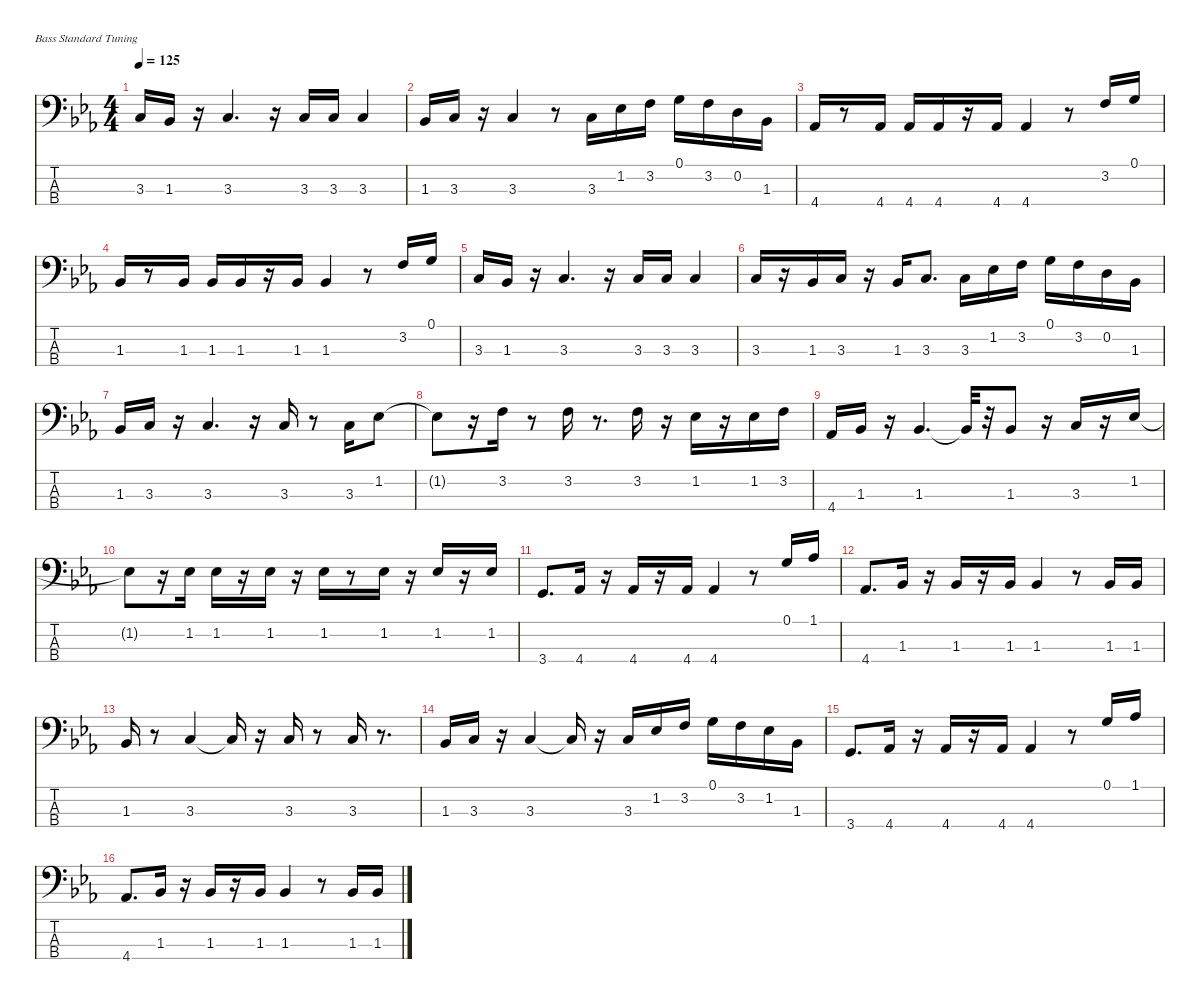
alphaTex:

\defaultSystemsLayout 4
\hideDynamics
\bracketExtendMode nobrackets
\singleTrackTrackNamePolicy hidden
\multiTrackTrackNamePolicy hidden
\firstSystemTrackNameMode fullname
\firstSystemTrackNameOrientation horizontal
\otherSystemsTrackNameOrientation horizontal
\track ("Basse" "el.bs.") {instrument electricbasspick}
\staff {score tabs}
\tuning (G2 D2 A1 E1)
\ts (4 4)
\tempo 125
\clef f4
\ks eb
3.3{acc forcenatural}.16{dy f beam Up} 1.3{acc b}.16{beam Up} r.16{beam Up} 3.3{acc forcenatural}.4{d beam Up} r.16{beam Up} 3.3{acc forcenatural}.16{beam Up} 3.3{acc forcenatural}.16{beam Up} 3.3{acc forcenatural}.4{beam Up} |
1.3{acc b}.16{beam Up} 3.3{acc forcenatural}.16{beam Up} r.16{beam Up} 3.3{acc forcenatural}.4{beam Up} r.8{beam Up} 3.3{acc forcenatural}.16{beam Down} 1.2{acc b}.16{beam Down} 3.2{acc forcenatural}.16{beam Down} 0.1{acc forcenatural}.16{beam Down} 3.2{acc forcenatural}.16{beam Down} 0.2{acc forcenatural}.16{beam Down} 1.3{acc b}.16{beam Down} |
4.4{acc b}.16{beam Up} r.8{beam Up} 4.4{acc b}.16{beam Up} 4.4{acc b}.16{beam Up} 4.4{acc b}.16{beam Up} r.16{beam Up} 4.4{acc b}.16{beam Up} 4.4{acc b}.4{beam Up} r.8{beam Up} 3.2{acc forcenatural}.16{beam Down} 0.1{acc forcenatural}.16{beam Down} |
1.3{acc b}.16{beam Up} r.8{beam Up} 1.3{acc b}.16{beam Up} 1.3{acc b}.16{beam Up} 1.3{acc b}.16{beam Up} r.16{beam Up} 1.3{acc b}.16{beam Up} 1.3{acc b}.4{beam Up} r.8{beam Up} 3.2{acc forcenatural}.16{beam Down} 0.1{acc forcenatural}.16{beam Down} |
3.3{acc forcenatural}.16{beam Up} 1.3{acc b}.16{beam Up} r.16{beam Up} 3.3{acc forcenatural}.4{d beam Up} r.16{beam Up} 3.3{acc forcenatural}.16{beam Up} 3.3{acc forcenatural}.16{beam Up} 3.3{acc forcenatural}.4{beam Up} |
3.3{acc forcenatural}.16{beam Up} r.16{beam Up} 1.3{acc b}.16{beam Up} 3.3{acc forcenatural}.16{beam Up} r.16{beam Up} 1.3{acc b}.16{beam Up} 3.3{acc forcenatural}.8{d beam Up} 3.3{acc forcenatural}.16{beam Down} 1.2{acc b}.16{beam Down} 3.2{acc forcenatural}.16{beam Down} 0.1{acc forcenatural}.16{beam Down} 3.2{acc forcenatural}.16{beam Down} 0.2{acc forcenatural}.16{beam Down} 1.3{acc b}.16{beam Down} |
1.3{acc b}.16{beam Up} 3.3{acc forcenatural}.16{beam Up} r.16{beam Up} 3.3{acc forcenatural}.4{d beam Up} r.16{beam Up} 3.3{acc forcenatural}.16{beam Up} r.8{beam Up} 3.3{acc forcenatural}.16{beam Down} 1.2{acc b}.8{beam Down} |
1.2{t acc b}.8{beam Down} r.16{beam Down} 3.2{acc forcenatural}.16{beam Down} r.8{beam Down} 3.2{acc forcenatural}.16{beam Down} r.8{d beam Down} 3.2{acc forcenatural}.16{beam Down} r.16{beam Down} 1.2{acc b}.16{beam Down} r.16{beam Down} 1.2{acc b}.16{beam Down} 3.2{acc forcenatural}.16{beam Down} |
4.4{acc b}.16{beam Up} 1.3{acc b}.16{beam Up} r.16{beam Up} 1.3{acc b}.4{d beam Up} 1.3{t acc b}.32{beam Up} r.32{beam Up} 1.3{acc b}.8{beam Up} r.16{beam Up} 3.3{acc forcenatural}.16{beam Down} r.16{beam Down} 1.2{acc b}.16{beam Down} |
1.2{t acc b}.8{beam Down} r.16{beam Down} 1.2{acc b}.16{beam Down} 1.2{acc b}.16{beam Down} r.16{beam Down} 1.2{acc b}.16{beam Down} r.16{beam Up} 1.2{acc b}.16{beam Down} r.8{beam Down} 1.2{acc b}.16{beam Down} r.16{beam Up} 1.2{acc b}.16{beam Down} r.16{beam Down} 1.2{acc b}.16{beam Down} |
3.4{acc forcenatural}.8{d beam Up} 4.4{acc b}.16{beam Up} r.16{beam Up} 4.4{acc b}.16{beam Up} r.16{beam Up} 4.4{acc b}.16{beam Up} 4.4{acc b}.4{beam Up} r.8{beam Up} 0.1{acc forcenatural}.16{beam Down} 1.1{acc b}.16{beam Down} |
4.4{acc b}.8{d beam Up} 1.3{acc b}.16{beam Up} r.16{beam Up} 1.3{acc b}.16{beam Up} r.16{beam Up} 1.3{acc b}.16{beam Up} 1.3{acc b}.4{beam Up} r.8{beam Up} 1.3{acc b}.16{beam Up} 1.3{acc b}.16{beam Up} |
1.3{acc b}.16{beam Up} r.8{beam Up} 3.3{acc forcenatural}.4{beam Up} 3.3{t acc forcenatural}.16{beam Up} r.16{beam Up} 3.3{acc forcenatural}.16{beam Up} r.8{beam Up} 3.3{acc forcenatural}.16{beam Up} r.8{d beam Up} |
1.3{acc b}.16{beam Up} 3.3{acc forcenatural}.16{beam Up} r.16{beam Up} 3.3{acc forcenatural}.4{beam Up} 3.3{t acc forcenatural}.16{beam Up} r.16{beam Up} 3.3{acc forcenatural}.16{beam Down} 1.2{acc b}.16{beam Down} 3.2{acc forcenatural}.16{beam Down} 0.1{acc forcenatural}.16{beam Down} 3.2{acc forcenatural}.16{beam Down} 1.2{acc b}.16{beam Down} 1.3{acc b}.16{beam Down} |
3.4{acc forcenatural}.8{d beam Up} 4.4{acc b}.16{beam Up} r.16{beam Up} 4.4{acc b}.16{beam Up} r.16{beam Up} 4.4{acc b}.16{beam Up} 4.4{acc b}.4{beam Up} r.8{beam Up} 0.1{acc forcenatural}.16{beam Down} 1.1{acc b}.16{beam Down} |
4.4{acc b}.8{d beam Up} 1.3{acc b}.16{beam Up} r.16{beam Up} 1.3{acc b}.16{beam Up} r.16{beam Up} 1.3{acc b}.16{beam Up} 1.3{acc b}.4{beam Up} r.8{beam Up} 1.3{acc b}.16{beam Up} 1.3{acc b}.16{beam Up}
